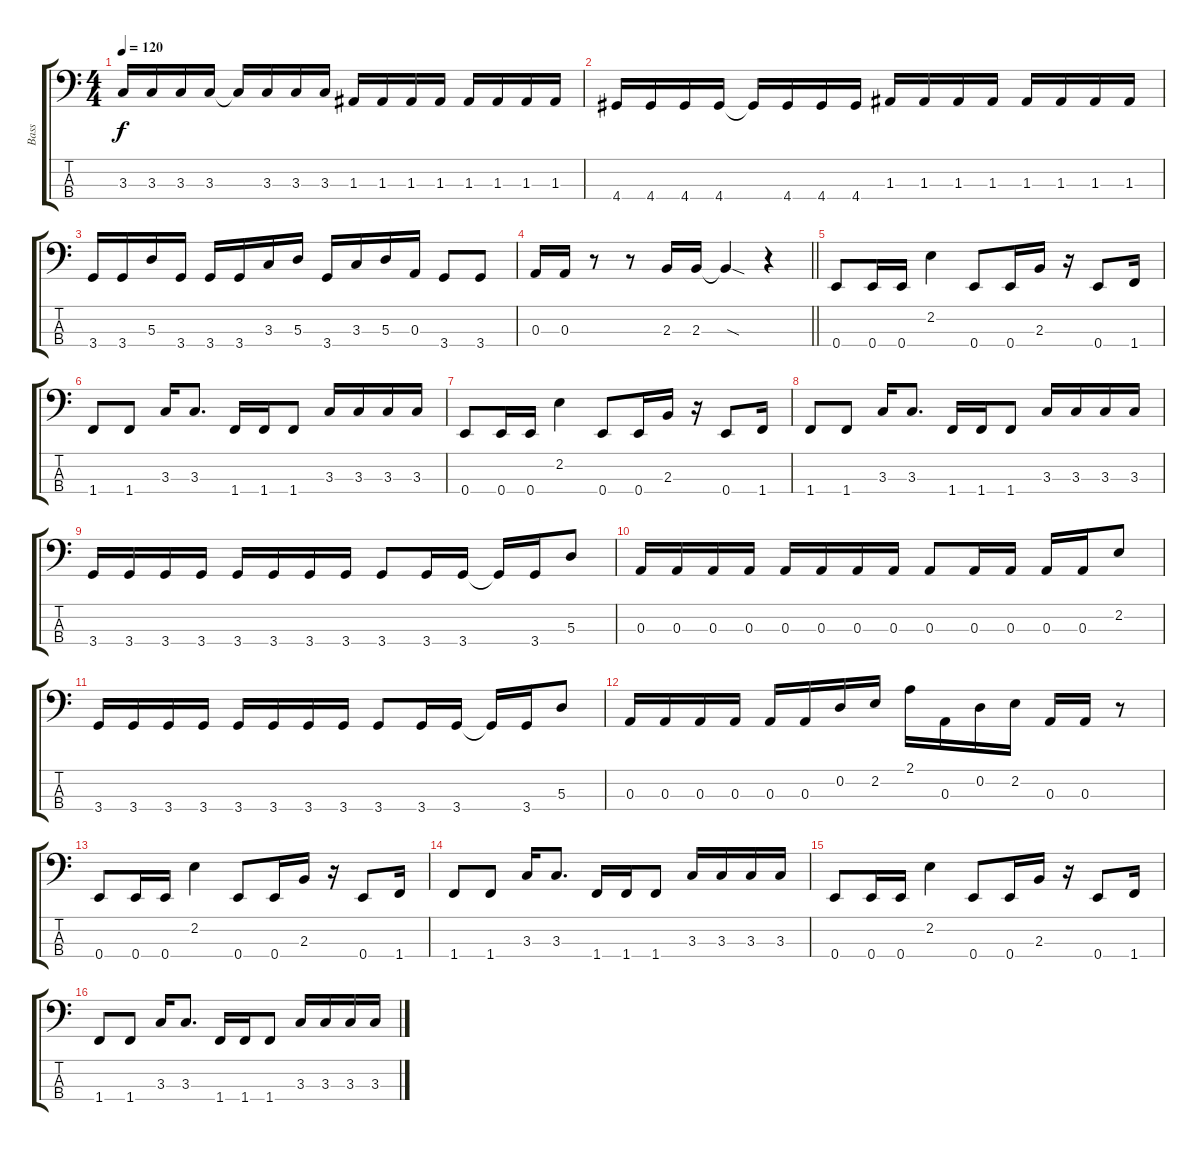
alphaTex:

\track ("Bass" "Bass") {instrument electricbassfinger}
\staff {score tabs}
\tuning (G2 D2 A1 E1) {hide}
\ts (4 4)
\tempo 120
\clef f4
\ks c
3.3.16{dy f} 3.3.16 3.3.16 3.3.16 3.3{t}.16 3.3.16 3.3.16 3.3.16 1.3.16 1.3.16 1.3.16 1.3.16 1.3.16 1.3.16 1.3.16 1.3.16 |
4.4.16 4.4.16 4.4.16 4.4.16 4.4{t}.16 4.4.16 4.4.16 4.4.16 1.3.16 1.3.16 1.3.16 1.3.16 1.3.16 1.3.16 1.3.16 1.3.16 |
3.4.16 3.4.16 5.3.16 3.4.16 3.4.16 3.4.16 3.3.16 5.3.16 3.4.16 3.3.16 5.3.16 0.3.16 3.4.8 3.4.8 |
\barLineRight lightlight
0.3.16 0.3.16 r.8 r.8 2.3.16 2.3.16 2.3{sod t}.4 r.4 |
0.4.8 0.4.16 0.4.16 2.2.4 0.4.8 0.4.16 2.3.16 r.16 0.4.8 1.4.16 |
1.4.8 1.4.8 3.3.16 3.3.8{d} 1.4.16 1.4.16 1.4.8 3.3.16 3.3.16 3.3.16 3.3.16 |
0.4.8 0.4.16 0.4.16 2.2.4 0.4.8 0.4.16 2.3.16 r.16 0.4.8 1.4.16 |
1.4.8 1.4.8 3.3.16 3.3.8{d} 1.4.16 1.4.16 1.4.8 3.3.16 3.3.16 3.3.16 3.3.16 |
3.4.16 3.4.16 3.4.16 3.4.16 3.4.16 3.4.16 3.4.16 3.4.16 3.4.8 3.4.16 3.4.16 3.4{t}.16 3.4.16 5.3.8 |
0.3.16 0.3.16 0.3.16 0.3.16 0.3.16 0.3.16 0.3.16 0.3.16 0.3.8 0.3.16 0.3.16 0.3.16 0.3.16 2.2.8 |
3.4.16 3.4.16 3.4.16 3.4.16 3.4.16 3.4.16 3.4.16 3.4.16 3.4.8 3.4.16 3.4.16 3.4{t}.16 3.4.16 5.3.8 |
0.3.16 0.3.16 0.3.16 0.3.16 0.3.16 0.3.16 0.2.16 2.2.16 2.1.16 0.3.16 0.2.16 2.2.16 0.3.16 0.3.16 r.8 |
0.4.8 0.4.16 0.4.16 2.2.4 0.4.8 0.4.16 2.3.16 r.16 0.4.8 1.4.16 |
1.4.8 1.4.8 3.3.16 3.3.8{d} 1.4.16 1.4.16 1.4.8 3.3.16 3.3.16 3.3.16 3.3.16 |
0.4.8 0.4.16 0.4.16 2.2.4 0.4.8 0.4.16 2.3.16 r.16 0.4.8 1.4.16 |
1.4.8 1.4.8 3.3.16 3.3.8{d} 1.4.16 1.4.16 1.4.8 3.3.16 3.3.16 3.3.16 3.3.16
